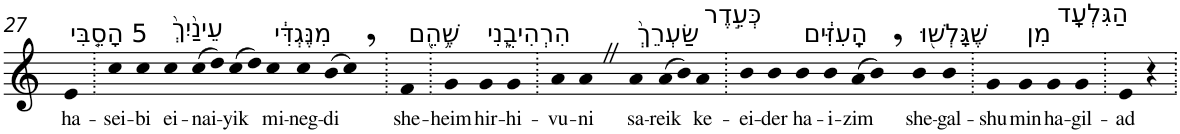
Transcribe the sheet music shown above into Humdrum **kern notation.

**kern	**text
*part1	*part1
*staff1	*staff1
*I"Piano	*
*I'Pno	*
!!LO:PB:g=z
*clefG2	*
*k[]	*
=27	=27
!LO:TX:a:t=5 הָסֵ֤בִּי	!
!	!LO:LY:b
4e	ha-
=28.	=28.
!	!LO:LY:b
4cc	-sei-
!	!LO:LY:b
4cc	-bi
!LO:TX:a:t=עֵינַ֙יִךְ֙	!
!	!LO:LY:b
4cc	ei-
!	!LO:LY:b
(>8cc	-nai-
8dd)	.
!	!LO:LY:b
(>8cc	-yik
8dd)	.
!LO:TX:a:t=מִנֶּגְדִּ֔י	!
!	!LO:LY:b
4cc	mi-
!	!LO:LY:b
4cc	-neg-
!	!LO:LY:b
(>8b	-di
8cc,)	.
=29.	=29.
!LO:TX:a:t=שֶׁ֥הֵ֖ם	!
!	!LO:LY:b
4f	she-
=30.	=30.
!	!LO:LY:b
4g	-heim
!LO:TX:a:t=הִרְהִיבֻ֑נִי	!
!	!LO:LY:b
4g	hir-
!	!LO:LY:b
4g	-hi-
=31.	=31.
!	!LO:LY:b
4a	-vu-
!	!LO:LY:b
4aZ	-ni
!LO:TX:a:t=שַׂעְרֵךְ֙	!
!	!LO:LY:b
4a	sa-
!	!LO:LY:b
(>8a	-reik
8b)	.
!LO:TX:a:t=כְּעֵ֣דֶר	!
!	!LO:LY:b
4a	ke-
=32.	=32.
!	!LO:LY:b
4b	-ei-
!	!LO:LY:b
4b	-der
!LO:TX:a:t=הָֽעִזִּ֔ים	!
!	!LO:LY:b
4b	ha-
!	!LO:LY:b
4b	-i-
!	!LO:LY:b
(>8a	-zim
8b,)	.
!LO:TX:a:t=שֶׁגָּלְשׁ֖וּ	!
!	!LO:LY:b
4b	she-
!	!LO:LY:b
4b	-gal-
=33.	=33.
!	!LO:LY:b
4g	-shu
!LO:TX:a:t=מִן	!
!	!LO:LY:b
4g	min
!LO:TX:a:t=הַגִּלְעָֽד	!
!	!LO:LY:b
4g	ha-
!	!LO:LY:b
4g	-gil-
=34.	=34.
!	!LO:LY:b
4e	-ad
4r	.
=.	=.
*-	*-
